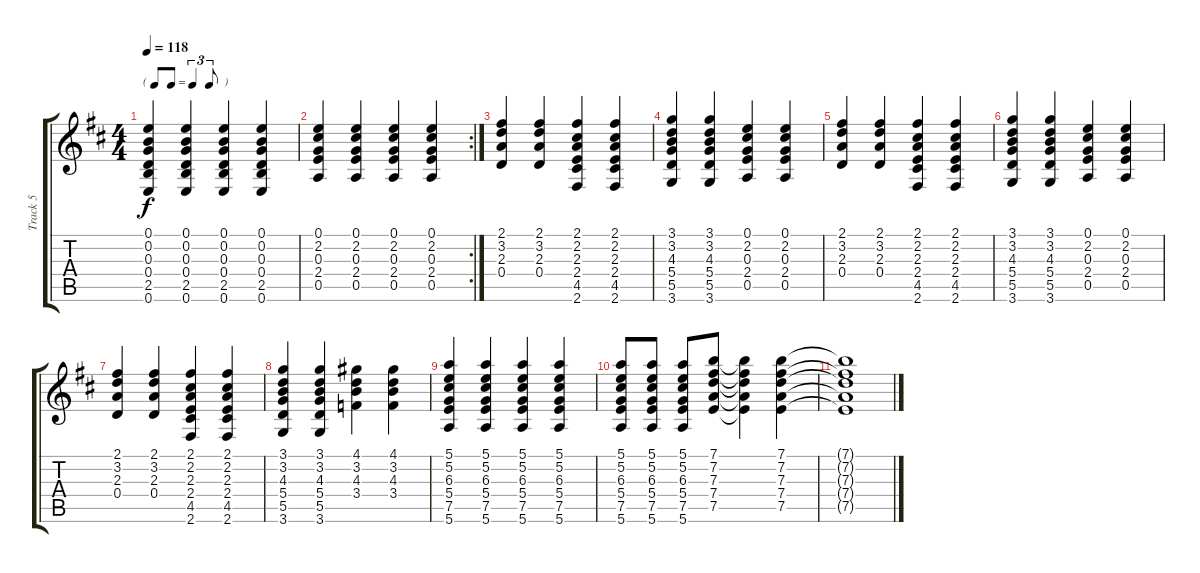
\track ("Track 5" "Track 5") {instrument acousticguitarsteel}
\staff {score tabs}
\tuning (E4 B3 G3 D3 A2 E2) {hide}
\ts (4 4)
\tf triplet8th
\tempo 118
\clef g2
\ks d
(0.1 0.2 0.3 0.4 2.5 0.6).4{dy f} (0.1 0.2 0.3 0.4 2.5 0.6).4 (0.1 0.2 0.3 0.4 2.5 0.6).4 (0.1 0.2 0.3 0.4 2.5 0.6).4 |
\rc 2
(0.1 2.2 0.3 2.4 0.5).4 (0.1 2.2 0.3 2.4 0.5).4 (0.1 2.2 0.3 2.4 0.5).4 (0.1 2.2 0.3 2.4 0.5).4 |
(2.1 3.2 2.3 0.4).4 (2.1 3.2 2.3 0.4).4 (2.1 2.2 2.3 2.4 4.5 2.6).4 (2.1 2.2 2.3 2.4 4.5 2.6).4 |
(3.1 3.2 4.3 5.4 5.5 3.6).4 (3.1 3.2 4.3 5.4 5.5 3.6).4 (0.1 2.2 0.3 2.4 0.5).4 (0.1 2.2 0.3 2.4 0.5).4 |
(2.1 3.2 2.3 0.4).4 (2.1 3.2 2.3 0.4).4 (2.1 2.2 2.3 2.4 4.5 2.6).4 (2.1 2.2 2.3 2.4 4.5 2.6).4 |
(3.1 3.2 4.3 5.4 5.5 3.6).4 (3.1 3.2 4.3 5.4 5.5 3.6).4 (0.1 2.2 0.3 2.4 0.5).4 (0.1 2.2 0.3 2.4 0.5).4 |
(2.1 3.2 2.3 0.4).4 (2.1 3.2 2.3 0.4).4 (2.1 2.2 2.3 2.4 4.5 2.6).4 (2.1 2.2 2.3 2.4 4.5 2.6).4 |
(3.1 3.2 4.3 5.4 5.5 3.6).4 (3.1 3.2 4.3 5.4 5.5 3.6).4 (4.1 3.2 4.3 3.4).4 (4.1 3.2 4.3 3.4).4 |
(5.1 5.2 6.3 5.4 7.5 5.6).4 (5.1 5.2 6.3 5.4 7.5 5.6).4 (5.1 5.2 6.3 5.4 7.5 5.6).4 (5.1 5.2 6.3 5.4 7.5 5.6).4 |
(5.1 5.2 6.3 5.4 7.5 5.6).8 (5.1 5.2 6.3 5.4 7.5 5.6).8 (5.1 5.2 6.3 5.4 7.5 5.6).8 (7.1 7.2 7.3 7.4 7.5).8 (7.1{t} 7.2{t} 7.3{t} 7.4{t} 7.5{t}).4 (7.1 7.2 7.3 7.4 7.5).4 |
(7.1{t} 7.2{t} 7.3{t} 7.4{t} 7.5{t}).1
